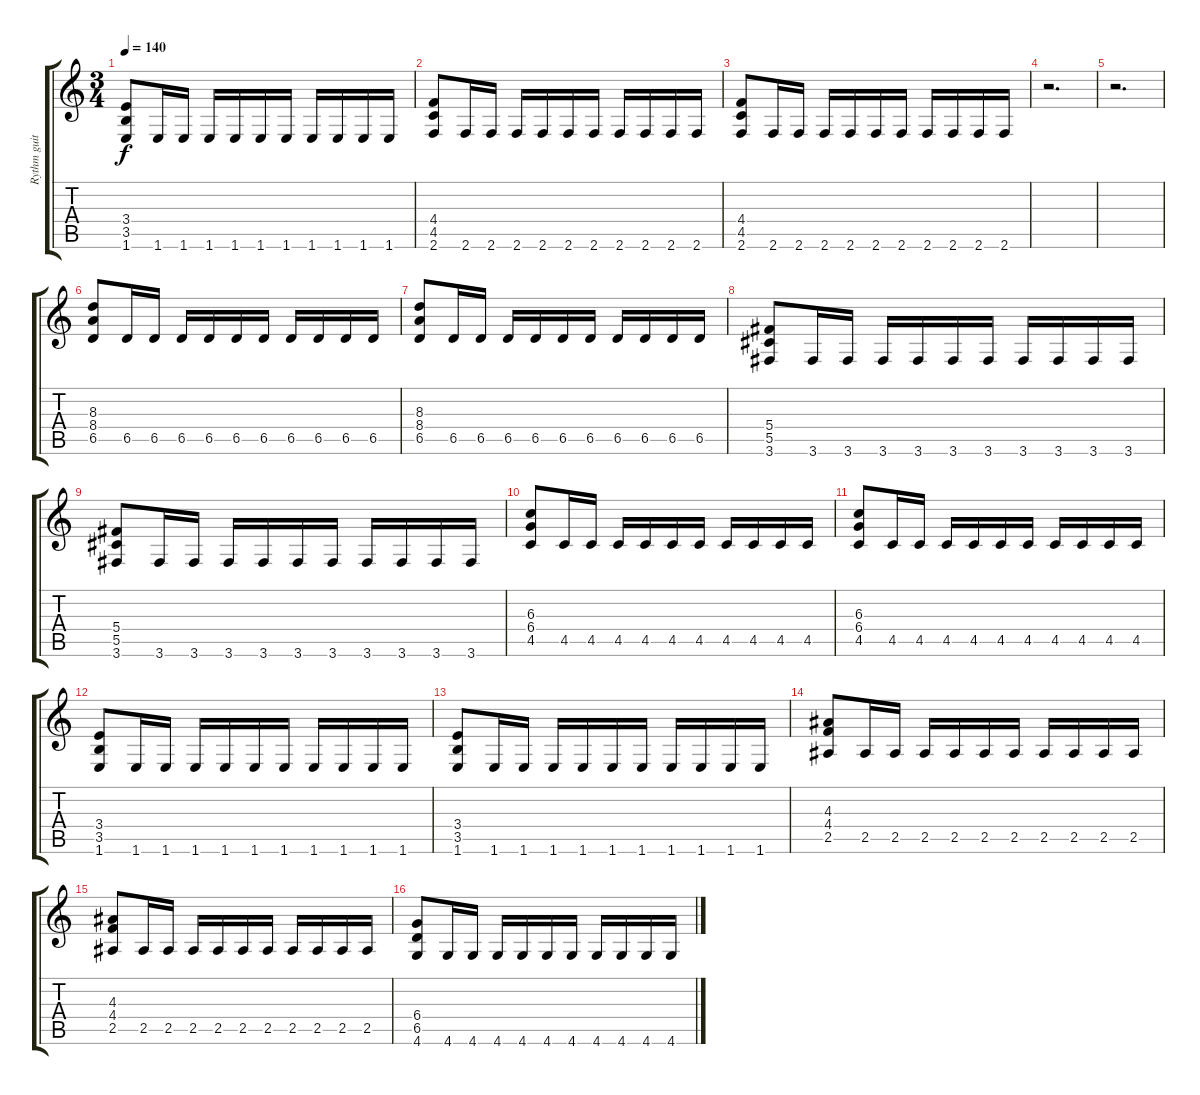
\track ("Rythm guitar" "Rythm guit") {instrument distortionguitar}
\staff {score tabs}
\tuning (Eb4 Bb3 Gb3 Db3 Ab2 Eb2) {hide}
\ts (3 4)
\tempo 140
\clef g2
\ks c
(3.4 3.5 1.6).8{dy f} 1.6.16 1.6.16 1.6.16 1.6.16 1.6.16 1.6.16 1.6.16 1.6.16 1.6.16 1.6.16 |
(4.4 4.5 2.6).8 2.6.16 2.6.16 2.6.16 2.6.16 2.6.16 2.6.16 2.6.16 2.6.16 2.6.16 2.6.16 |
(4.4 4.5 2.6).8 2.6.16 2.6.16 2.6.16 2.6.16 2.6.16 2.6.16 2.6.16 2.6.16 2.6.16 2.6.16 |
r.2{d} |
r.2{d} |
(8.3 8.4 6.5).8 6.5.16 6.5.16 6.5.16 6.5.16 6.5.16 6.5.16 6.5.16 6.5.16 6.5.16 6.5.16 |
(8.3 8.4 6.5).8 6.5.16 6.5.16 6.5.16 6.5.16 6.5.16 6.5.16 6.5.16 6.5.16 6.5.16 6.5.16 |
(5.4 5.5 3.6).8 3.6.16 3.6.16 3.6.16 3.6.16 3.6.16 3.6.16 3.6.16 3.6.16 3.6.16 3.6.16 |
(5.4 5.5 3.6).8 3.6.16 3.6.16 3.6.16 3.6.16 3.6.16 3.6.16 3.6.16 3.6.16 3.6.16 3.6.16 |
(6.3 6.4 4.5).8 4.5.16 4.5.16 4.5.16 4.5.16 4.5.16 4.5.16 4.5.16 4.5.16 4.5.16 4.5.16 |
(6.3 6.4 4.5).8 4.5.16 4.5.16 4.5.16 4.5.16 4.5.16 4.5.16 4.5.16 4.5.16 4.5.16 4.5.16 |
(3.4 3.5 1.6).8 1.6.16 1.6.16 1.6.16 1.6.16 1.6.16 1.6.16 1.6.16 1.6.16 1.6.16 1.6.16 |
(3.4 3.5 1.6).8 1.6.16 1.6.16 1.6.16 1.6.16 1.6.16 1.6.16 1.6.16 1.6.16 1.6.16 1.6.16 |
(4.3 4.4 2.5).8 2.5.16 2.5.16 2.5.16 2.5.16 2.5.16 2.5.16 2.5.16 2.5.16 2.5.16 2.5.16 |
(4.3 4.4 2.5).8 2.5.16 2.5.16 2.5.16 2.5.16 2.5.16 2.5.16 2.5.16 2.5.16 2.5.16 2.5.16 |
(6.4 6.5 4.6).8 4.6.16 4.6.16 4.6.16 4.6.16 4.6.16 4.6.16 4.6.16 4.6.16 4.6.16 4.6.16
